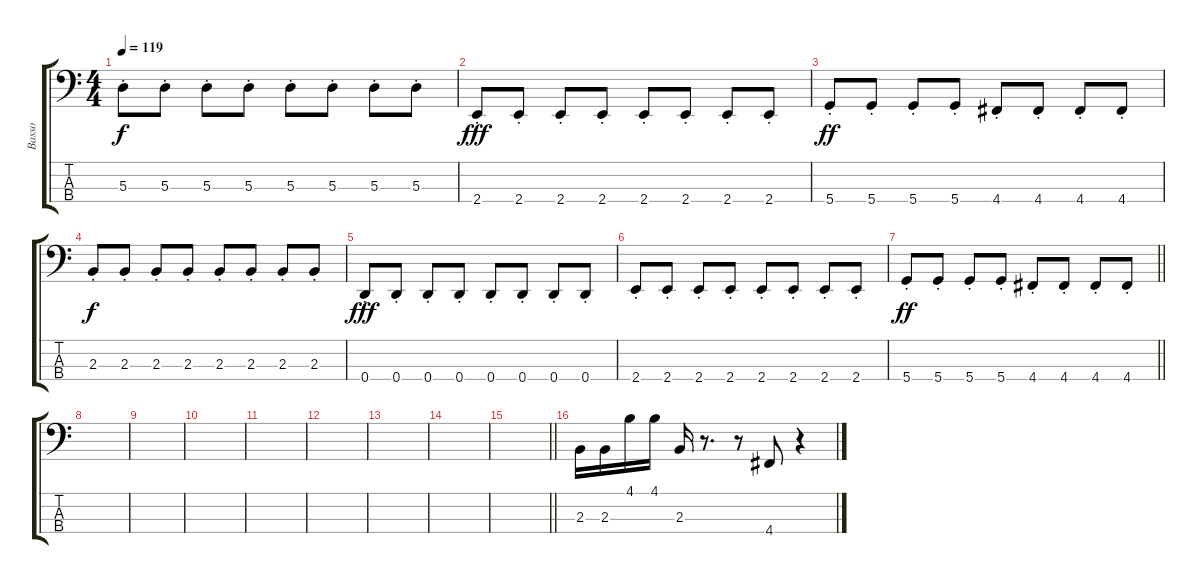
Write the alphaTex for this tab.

\track ("Basso" "Basso") {instrument electricbassfinger}
\staff {score tabs}
\tuning (G2 D2 A1 D1) {hide}
\ts (4 4)
\tempo 119
\clef f4
\ks c
5.3{st}.8{dy f} 5.3{st}.8 5.3{st}.8 5.3{st}.8 5.3{st}.8 5.3{st}.8 5.3{st}.8 5.3{st}.8 |
2.4{st}.8{dy fff} 2.4{st}.8 2.4{st}.8 2.4{st}.8 2.4{st}.8 2.4{st}.8 2.4{st}.8 2.4{st}.8 |
5.4{st}.8{dy ff} 5.4{st}.8 5.4{st}.8 5.4{st}.8 4.4{st}.8 4.4{st}.8 4.4{st}.8 4.4{st}.8 |
2.3{st}.8{dy f} 2.3{st}.8 2.3{st}.8 2.3{st}.8 2.3{st}.8 2.3{st}.8 2.3{st}.8 2.3{st}.8 |
0.4{st}.8{dy fff} 0.4{st}.8 0.4{st}.8 0.4{st}.8 0.4{st}.8 0.4{st}.8 0.4{st}.8 0.4{st}.8 |
2.4{st}.8 2.4{st}.8 2.4{st}.8 2.4{st}.8 2.4{st}.8 2.4{st}.8 2.4{st}.8 2.4{st}.8 |
\barLineRight lightlight
5.4{st}.8{dy ff} 5.4{st}.8 5.4{st}.8 5.4{st}.8 4.4{st}.8 4.4{st}.8 4.4{st}.8 4.4{st}.8 |
|
|
|
|
|
|
|
\barLineRight lightlight
|
2.3.16 2.3.16 4.1.16 4.1.16 2.3.16 r.8{d} r.8 4.4.8 r.4
